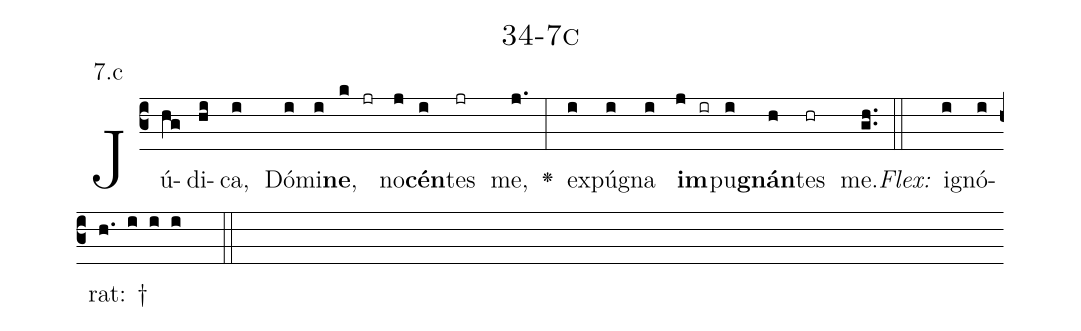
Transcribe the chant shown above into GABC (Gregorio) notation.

name: 34-7c;
annotation: 7.c;
%%
(c3)Jú(hg)di(hi)ca,(i) Dó(i)mi(i)<b>ne</b>,(k jr) no(j)<b>cén</b>(i)tes(jr) me,(j.) <v>\greheightstar</v>(:) ex(i)pú(i)gna(i) <b>im</b>(j ir)pu(i)<b>gnán</b>(h)tes(hr) me.(gh..) (::)
<i>Flex:</i>()  i(i)gnó(i)rat: †(h. i i i  ::)

%E(i) u(i) o(j) u(i) a(h) e.(gh..) (::)
